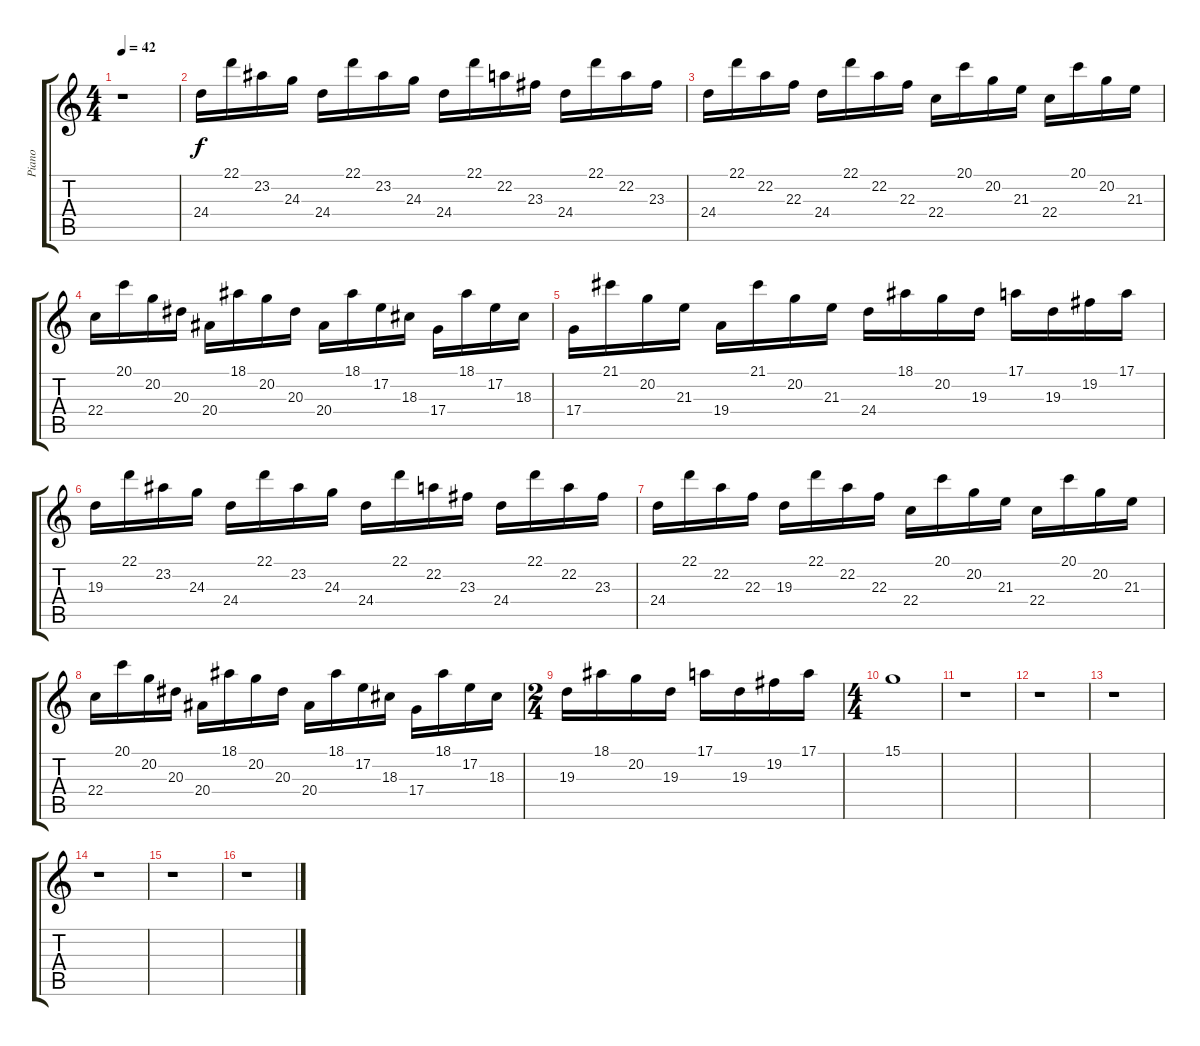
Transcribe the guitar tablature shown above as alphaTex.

\track ("Piano" "Piano") {instrument acousticgrandpiano}
\staff {score tabs}
\tuning (E4 B3 G3 D3 A2 E2) {hide}
\ts (4 4)
\tempo 42
\clef g2
\ks c
r.1{dy f} |
24.4.16{volume 13 balance 8 instrument acousticgrandpiano} 22.1.16 23.2.16 24.3.16 24.4.16 22.1.16 23.2.16 24.3.16 24.4.16 22.1.16 22.2.16 23.3.16 24.4.16 22.1.16 22.2.16 23.3.16 |
24.4.16 22.1.16 22.2.16 22.3.16 24.4.16 22.1.16 22.2.16 22.3.16 22.4.16 20.1.16 20.2.16 21.3.16 22.4.16 20.1.16 20.2.16 21.3.16 |
22.4.16 20.1.16 20.2.16 20.3.16 20.4.16 18.1.16 20.2.16 20.3.16 20.4.16 18.1.16 17.2.16 18.3.16 17.4.16 18.1.16 17.2.16 18.3.16 |
17.4.16 21.1.16 20.2.16 21.3.16 19.4.16 21.1.16 20.2.16 21.3.16 24.4.16 18.1.16 20.2.16 19.3.16 17.1.16 19.3.16 19.2.16 17.1.16 |
19.3.16 22.1.16 23.2.16 24.3.16 24.4.16 22.1.16 23.2.16 24.3.16 24.4.16 22.1.16 22.2.16 23.3.16 24.4.16 22.1.16 22.2.16 23.3.16 |
24.4.16 22.1.16 22.2.16 22.3.16 19.3.16 22.1.16 22.2.16 22.3.16 22.4.16 20.1.16 20.2.16 21.3.16 22.4.16 20.1.16 20.2.16 21.3.16 |
22.4.16 20.1.16 20.2.16 20.3.16 20.4.16 18.1.16 20.2.16 20.3.16 20.4.16 18.1.16 17.2.16 18.3.16 17.4.16 18.1.16 17.2.16 18.3.16 |
\ts (2 4)
19.3.16 18.1.16 20.2.16 19.3.16 17.1.16 19.3.16 19.2.16 17.1.16 |
\ts (4 4)
15.1.1 |
r.1 |
r.1 |
r.1 |
r.1 |
r.1 |
r.1
